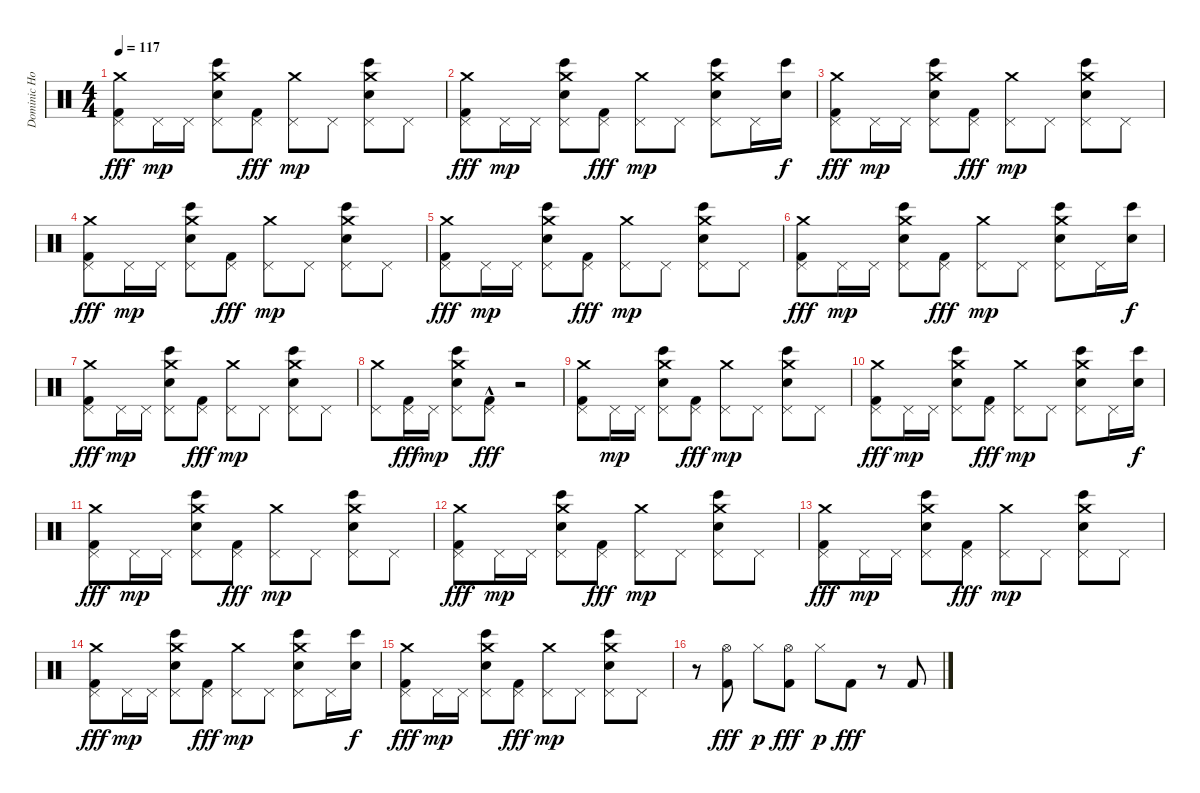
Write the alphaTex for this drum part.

\track ("Dominic Howard" "Dominic Ho") {instrument percussion}
\staff {score}
\articulation defaults
\ts (4 4)
\tempo 117
\clef neutral
\ks c
("Crash medium (hit)" "Pedal Hi-Hat (hit)" "Kick (hit) 2").8{dy fff volume 14} "Pedal Hi-Hat (hit)".16{dy mp} "Pedal Hi-Hat (hit)".16 ("Crash medium (hit)" "Pedal Hi-Hat (hit)" "Hand Clap (hit)" "Bongo High (hit)").8 ("Pedal Hi-Hat (hit)" "Kick (hit) 2").8{dy fff} ("Crash medium (hit)" "Pedal Hi-Hat (hit)").8{dy mp} "Pedal Hi-Hat (hit)".8 ("Crash medium (hit)" "Pedal Hi-Hat (hit)" "Hand Clap (hit)" "Bongo High (hit)").8 "Pedal Hi-Hat (hit)".8 |
("Crash medium (hit)" "Pedal Hi-Hat (hit)" "Kick (hit) 2").8{dy fff} "Pedal Hi-Hat (hit)".16{dy mp} "Pedal Hi-Hat (hit)".16 ("Crash medium (hit)" "Pedal Hi-Hat (hit)" "Hand Clap (hit)" "Bongo High (hit)").8 ("Pedal Hi-Hat (hit)" "Kick (hit) 2").8{dy fff} ("Crash medium (hit)" "Pedal Hi-Hat (hit)").8{dy mp} "Pedal Hi-Hat (hit)".8 ("Crash medium (hit)" "Pedal Hi-Hat (hit)" "Hand Clap (hit)" "Bongo High (hit)").8 "Pedal Hi-Hat (hit)".16 ("Hand Clap (hit)" "Bongo High (hit)").16{dy f} |
("Crash medium (hit)" "Pedal Hi-Hat (hit)" "Kick (hit) 2").8{dy fff} "Pedal Hi-Hat (hit)".16{dy mp} "Pedal Hi-Hat (hit)".16 ("Crash medium (hit)" "Pedal Hi-Hat (hit)" "Hand Clap (hit)" "Bongo High (hit)").8 ("Pedal Hi-Hat (hit)" "Kick (hit) 2").8{dy fff} ("Crash medium (hit)" "Pedal Hi-Hat (hit)").8{dy mp} "Pedal Hi-Hat (hit)".8 ("Crash medium (hit)" "Pedal Hi-Hat (hit)" "Hand Clap (hit)" "Bongo High (hit)").8 "Pedal Hi-Hat (hit)".8 |
("Crash medium (hit)" "Pedal Hi-Hat (hit)" "Kick (hit) 2").8{dy fff} "Pedal Hi-Hat (hit)".16{dy mp} "Pedal Hi-Hat (hit)".16 ("Crash medium (hit)" "Pedal Hi-Hat (hit)" "Hand Clap (hit)" "Bongo High (hit)").8 ("Pedal Hi-Hat (hit)" "Kick (hit) 2").8{dy fff} ("Crash medium (hit)" "Pedal Hi-Hat (hit)").8{dy mp} "Pedal Hi-Hat (hit)".8 ("Crash medium (hit)" "Pedal Hi-Hat (hit)" "Hand Clap (hit)" "Bongo High (hit)").8 "Pedal Hi-Hat (hit)".8 |
("Crash medium (hit)" "Pedal Hi-Hat (hit)" "Kick (hit) 2").8{dy fff} "Pedal Hi-Hat (hit)".16{dy mp} "Pedal Hi-Hat (hit)".16 ("Crash medium (hit)" "Pedal Hi-Hat (hit)" "Hand Clap (hit)" "Bongo High (hit)").8 ("Pedal Hi-Hat (hit)" "Kick (hit) 2").8{dy fff} ("Crash medium (hit)" "Pedal Hi-Hat (hit)").8{dy mp} "Pedal Hi-Hat (hit)".8 ("Crash medium (hit)" "Pedal Hi-Hat (hit)" "Hand Clap (hit)" "Bongo High (hit)").8 "Pedal Hi-Hat (hit)".8 |
("Crash medium (hit)" "Pedal Hi-Hat (hit)" "Kick (hit) 2").8{dy fff} "Pedal Hi-Hat (hit)".16{dy mp} "Pedal Hi-Hat (hit)".16 ("Crash medium (hit)" "Pedal Hi-Hat (hit)" "Hand Clap (hit)" "Bongo High (hit)").8 ("Pedal Hi-Hat (hit)" "Kick (hit) 2").8{dy fff} ("Crash medium (hit)" "Pedal Hi-Hat (hit)").8{dy mp} "Pedal Hi-Hat (hit)".8 ("Crash medium (hit)" "Pedal Hi-Hat (hit)" "Hand Clap (hit)" "Bongo High (hit)").8 "Pedal Hi-Hat (hit)".16 ("Hand Clap (hit)" "Bongo High (hit)").16{dy f} |
("Crash medium (hit)" "Pedal Hi-Hat (hit)" "Kick (hit) 2").8{dy fff} "Pedal Hi-Hat (hit)".16{dy mp} "Pedal Hi-Hat (hit)".16 ("Crash medium (hit)" "Pedal Hi-Hat (hit)" "Hand Clap (hit)" "Bongo High (hit)").8 ("Pedal Hi-Hat (hit)" "Kick (hit) 2").8{dy fff} ("Crash medium (hit)" "Pedal Hi-Hat (hit)").8{dy mp} "Pedal Hi-Hat (hit)".8 ("Crash medium (hit)" "Pedal Hi-Hat (hit)" "Hand Clap (hit)" "Bongo High (hit)").8 "Pedal Hi-Hat (hit)".8 |
("Crash medium (hit)" "Pedal Hi-Hat (hit)").8 ("Pedal Hi-Hat (hit)" "Kick (hit) 2").16{dy fff} "Pedal Hi-Hat (hit)".16{dy mp} ("Crash medium (hit)" "Pedal Hi-Hat (hit)" "Hand Clap (hit)" "Bongo High (hit)").8 ("Pedal Hi-Hat (hit)" "Kick (hit) 2"{hac}).8{dy fff volume 16} r.2 |
("Crash medium (hit)" "Pedal Hi-Hat (hit)" "Kick (hit) 2").8{volume 14} "Pedal Hi-Hat (hit)".16{dy mp} "Pedal Hi-Hat (hit)".16 ("Crash medium (hit)" "Pedal Hi-Hat (hit)" "Hand Clap (hit)" "Bongo High (hit)").8 ("Pedal Hi-Hat (hit)" "Kick (hit) 2").8{dy fff} ("Crash medium (hit)" "Pedal Hi-Hat (hit)").8{dy mp} "Pedal Hi-Hat (hit)".8 ("Crash medium (hit)" "Pedal Hi-Hat (hit)" "Hand Clap (hit)" "Bongo High (hit)").8 "Pedal Hi-Hat (hit)".8 |
("Crash medium (hit)" "Pedal Hi-Hat (hit)" "Kick (hit) 2").8{dy fff} "Pedal Hi-Hat (hit)".16{dy mp} "Pedal Hi-Hat (hit)".16 ("Crash medium (hit)" "Pedal Hi-Hat (hit)" "Hand Clap (hit)" "Bongo High (hit)").8 ("Pedal Hi-Hat (hit)" "Kick (hit) 2").8{dy fff} ("Crash medium (hit)" "Pedal Hi-Hat (hit)").8{dy mp} "Pedal Hi-Hat (hit)".8 ("Crash medium (hit)" "Pedal Hi-Hat (hit)" "Hand Clap (hit)" "Bongo High (hit)").8 "Pedal Hi-Hat (hit)".16 ("Hand Clap (hit)" "Bongo High (hit)").16{dy f} |
("Crash medium (hit)" "Pedal Hi-Hat (hit)" "Kick (hit) 2").8{dy fff} "Pedal Hi-Hat (hit)".16{dy mp} "Pedal Hi-Hat (hit)".16 ("Crash medium (hit)" "Pedal Hi-Hat (hit)" "Hand Clap (hit)" "Bongo High (hit)").8 ("Pedal Hi-Hat (hit)" "Kick (hit) 2").8{dy fff} ("Crash medium (hit)" "Pedal Hi-Hat (hit)").8{dy mp} "Pedal Hi-Hat (hit)".8 ("Crash medium (hit)" "Pedal Hi-Hat (hit)" "Hand Clap (hit)" "Bongo High (hit)").8 "Pedal Hi-Hat (hit)".8 |
("Crash medium (hit)" "Pedal Hi-Hat (hit)" "Kick (hit) 2").8{dy fff} "Pedal Hi-Hat (hit)".16{dy mp} "Pedal Hi-Hat (hit)".16 ("Crash medium (hit)" "Pedal Hi-Hat (hit)" "Hand Clap (hit)" "Bongo High (hit)").8 ("Pedal Hi-Hat (hit)" "Kick (hit) 2").8{dy fff} ("Crash medium (hit)" "Pedal Hi-Hat (hit)").8{dy mp} "Pedal Hi-Hat (hit)".8 ("Crash medium (hit)" "Pedal Hi-Hat (hit)" "Hand Clap (hit)" "Bongo High (hit)").8 "Pedal Hi-Hat (hit)".8 |
("Crash medium (hit)" "Pedal Hi-Hat (hit)" "Kick (hit) 2").8{dy fff} "Pedal Hi-Hat (hit)".16{dy mp} "Pedal Hi-Hat (hit)".16 ("Crash medium (hit)" "Pedal Hi-Hat (hit)" "Hand Clap (hit)" "Bongo High (hit)").8 ("Pedal Hi-Hat (hit)" "Kick (hit) 2").8{dy fff} ("Crash medium (hit)" "Pedal Hi-Hat (hit)").8{dy mp} "Pedal Hi-Hat (hit)".8 ("Crash medium (hit)" "Pedal Hi-Hat (hit)" "Hand Clap (hit)" "Bongo High (hit)").8 "Pedal Hi-Hat (hit)".8 |
("Crash medium (hit)" "Pedal Hi-Hat (hit)" "Kick (hit) 2").8{dy fff} "Pedal Hi-Hat (hit)".16{dy mp} "Pedal Hi-Hat (hit)".16 ("Crash medium (hit)" "Pedal Hi-Hat (hit)" "Hand Clap (hit)" "Bongo High (hit)").8 ("Pedal Hi-Hat (hit)" "Kick (hit) 2").8{dy fff} ("Crash medium (hit)" "Pedal Hi-Hat (hit)").8{dy mp} "Pedal Hi-Hat (hit)".8 ("Crash medium (hit)" "Pedal Hi-Hat (hit)" "Hand Clap (hit)" "Bongo High (hit)").8 "Pedal Hi-Hat (hit)".16 ("Hand Clap (hit)" "Bongo High (hit)").16{dy f} |
("Crash medium (hit)" "Pedal Hi-Hat (hit)" "Kick (hit) 2").8{dy fff} "Pedal Hi-Hat (hit)".16{dy mp} "Pedal Hi-Hat (hit)".16 ("Crash medium (hit)" "Pedal Hi-Hat (hit)" "Hand Clap (hit)" "Bongo High (hit)").8 ("Pedal Hi-Hat (hit)" "Kick (hit) 2").8{dy fff} ("Crash medium (hit)" "Pedal Hi-Hat (hit)").8{dy mp} "Pedal Hi-Hat (hit)".8 ("Crash medium (hit)" "Pedal Hi-Hat (hit)" "Hand Clap (hit)" "Bongo High (hit)").8 "Pedal Hi-Hat (hit)".8 |
r.8 ("Hi-Hat (open)" "Kick (hit) 2").8{dy fff} "Hi-Hat (closed)".8{dy p} ("Hi-Hat (open)" "Kick (hit) 2").8{dy fff} "Hi-Hat (closed)".8{dy p} "Kick (hit) 2".8{dy fff} r.8 "Kick (hit) 2".8
